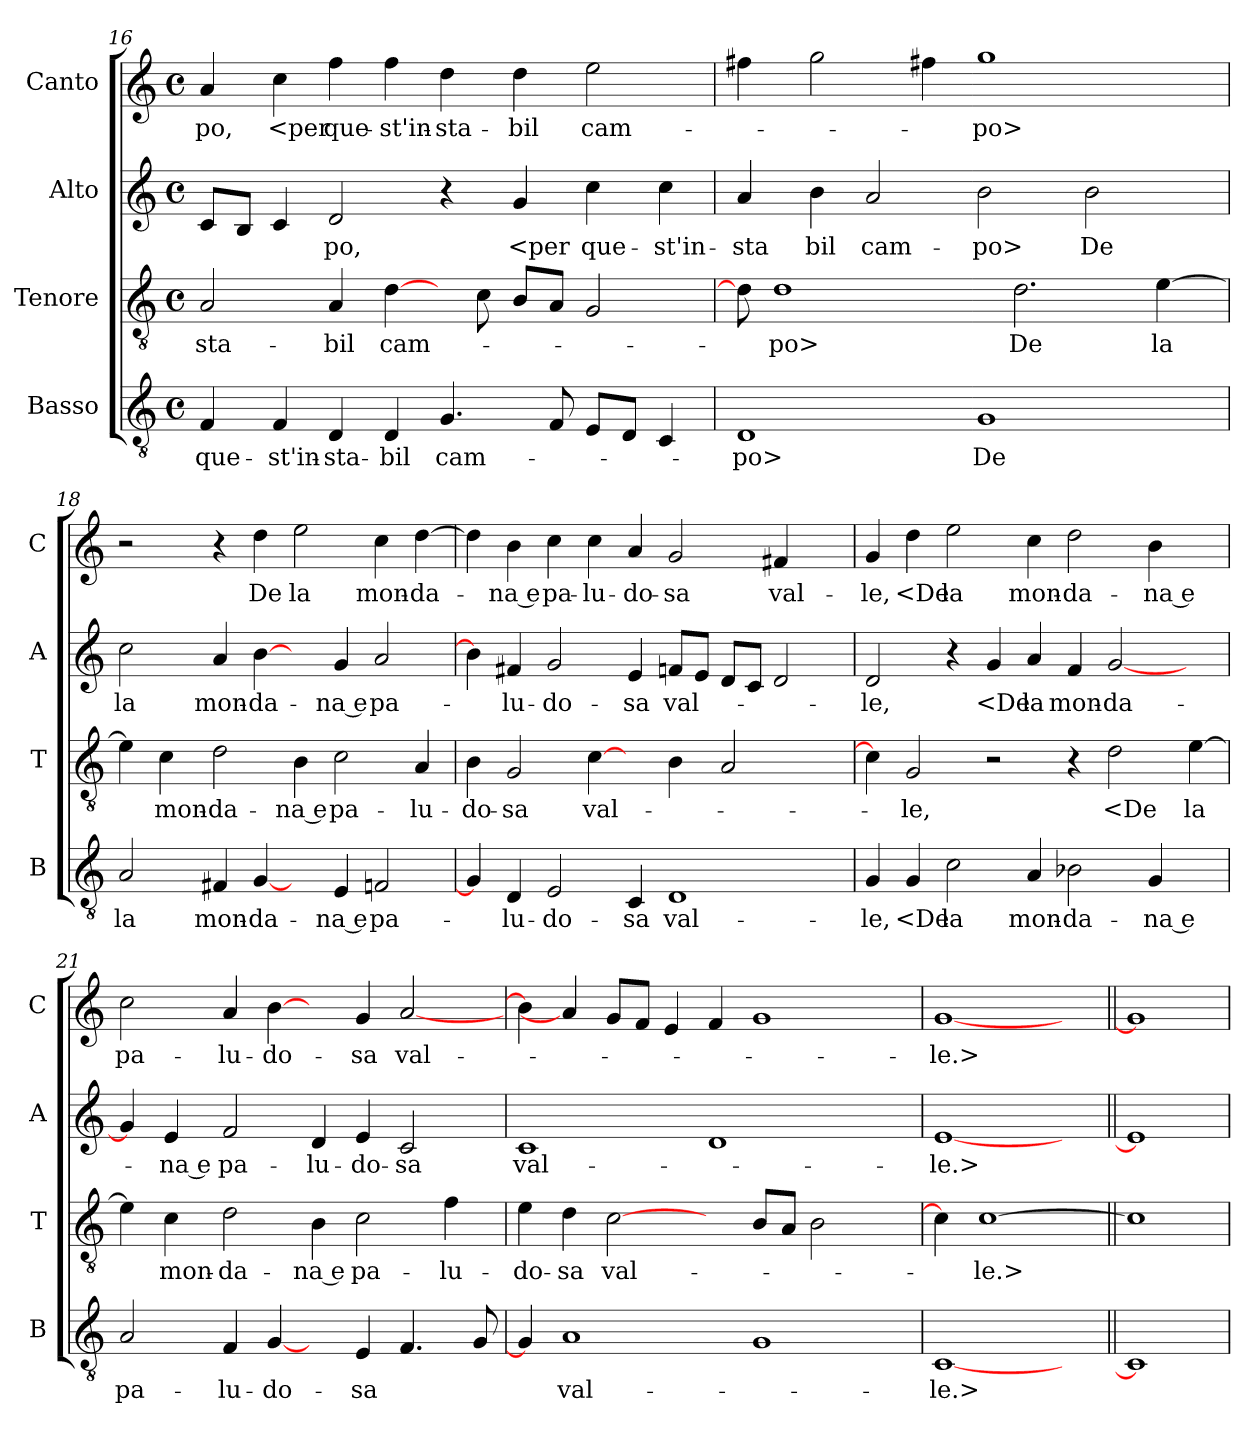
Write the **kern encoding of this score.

**kern	**text	**kern	**text	**kern	**text	**kern	**text
*part4	*part4	*part3	*part3	*part2	*part2	*part1	*part1
*staff4	*staff4	*staff3	*staff3	*staff2	*staff2	*staff1	*staff1
*I"Basso	*	*I"Tenore	*	*I"Alto	*	*I"Canto	*
*I'B	*	*I'T	*	*I'A	*	*I'C	*
*clefGv2	*	*clefGv2	*	*clefG2	*	*clefG2	*
*k[]	*	*k[]	*	*k[]	*	*k[]	*
*M4/4	*	*M4/4	*	*M4/4	*	*M4/4	*
*met(c)	*	*met(c)	*	*met(c)	*	*met(c)	*
=16	=16	=16	=16	=16	=16	=16	=16
4F	que-	2A	-sta-	8cL	.	4a	-po,
.	.	.	.	8BJ	.	.	.
4F	-st'in-	.	.	4c	.	4cc	<per
4D	-sta-	4A	-bil	2d	-po,	4ff	que-
4D	-bil	[4d	cam-	.	.	4ff	-st'in-
4.G	cam-	8ryy	.	4r	.	4dd	-sta-
.	.	8c	.	.	.	.	.
.	.	8BL	.	4g	<per	4dd	-bil
8F	.	8AJ	.	.	.	.	.
8EL	.	2G	.	4cc	que-	2ee	cam-
8DJ	.	.	.	.	.	.	.
4C	.	.	.	4cc	-st'in-	.	.
=17	=17	=17	=17	=17	=17	=17	=17
1D	-po>	8d]	.	4a	-sta	4ff#X	.
.	.	1d	-po>	.	.	.	.
.	.	.	.	4b	bil	2gg	.
.	.	.	.	2a	cam-	.	.
.	.	.	.	.	.	4ff#X	.
1G	De	.	.	2b	-po>	1gg	-po>
.	.	2.d	De	.	.	.	.
.	.	.	.	2b	De	.	.
.	.	[4e	la	.	.	.	.
8ryy	.	.	.	8ryy	.	8ryy	.
=18	=18	=18	=18	=18	=18	=18	=18
2A	la	4e]	.	2cc	la	2r	.
.	.	4c	mon-	.	.	.	.
4F#X	mon-	2d	-da-	4a	mon-	4r	.
[4G	-da-	.	.	[4b	-da-	4dd	De
4ryy	.	4B	-na e	4ryy	.	2ee	la
4E	-na e	2c	pa-	4g	-na e	.	.
2Fn	pa-	.	.	2a	pa-	4cc	mon-
.	.	4A	-lu-	.	.	[4dd	-da-
=19	=19	=19	=19	=19	=19	=19	=19
4G]	.	4B	-do-	4b]	.	4dd]	.
4D	-lu-	2G	-sa	4f#X	-lu-	4b	-na e
2E	-do-	.	.	2g	-do-	4cc	pa-
.	.	[4c	val-	.	.	4cc	-lu-
4C	-sa	4ryy	.	4e	-sa	4a	-do-
1D	val-	4B	.	8fnL	val-	2g	-sa
.	.	.	.	8eJ	.	.	.
.	.	2A	.	8dL	.	.	.
.	.	.	.	8cJ	.	.	.
.	.	.	.	2d	.	4f#X	val-
.	.	4ryy	.	.	.	4ryy	.
=20	=20	=20	=20	=20	=20	=20	=20
4G	-le,	4c]	.	2d	-le,	4g	-le,
4G	<De	2G	-le,	.	.	4dd	<De
2c	la	.	.	4r	.	2ee	la
.	.	2r	.	4g	<De	.	.
4A	mon-	.	.	4a	la	4cc	mon-
2B-X	-da-	4r	.	4f	mon-	2dd	-da-
.	.	2d	<De	[2g	-da-	.	.
4G	-na e	.	.	.	.	4b	-na e
4ryy	.	[4e	la	4ryy	.	4ryy	.
=21	=21	=21	=21	=21	=21	=21	=21
2A	pa-	4e]	.	4g]	.	2cc	pa-
.	.	4c	mon-	4e	-na e	.	.
4F	-lu-	2d	-da-	2f	pa-	4a	-lu-
[4G	-do-	.	.	.	.	[4b	-do-
4ryy	.	4B	-na e	4d	-lu-	4ryy	.
4E	-sa	2c	pa-	4e	-do-	4g	-sa
4.F	.	.	.	2c	-sa	[2a	val-
.	.	4f	-lu-	.	.	.	.
8G	.	.	.	.	.	.	.
=22	=22	=22	=22	=22	=22	=22	=22
4G]	.	4e	-do-	1c	val-	4b]	.
1A	val-	4d	-sa	.	.	4a]	.
.	.	[2c	val-	.	.	8gL	.
.	.	.	.	.	.	8fJ	.
.	.	.	.	.	.	4e	.
.	.	4ryy	.	1d	.	4f	.
1G	.	8BL	.	.	.	1g	.
.	.	8AJ	.	.	.	.	.
.	.	2B	.	.	.	.	.
.	.	4ryy	.	4ryy	.	.	.
=23	=23	=23	=23	=23	=23	=23	=23
[1C	-le.>	4c]	.	[1e	-le.>	[1g	-le.>
.	.	[1c	-le.>	.	.	.	.
4ryy	.	.	.	4ryy	.	4ryy	.
=24||	=24||	=24||	=24||	=24||	=24||	=24||	=24||
1C]	.	1c]	.	1e]	.	1g]	.
=	=	=	=	=	=	=	=
*-	*-	*-	*-	*-	*-	*-	*-
